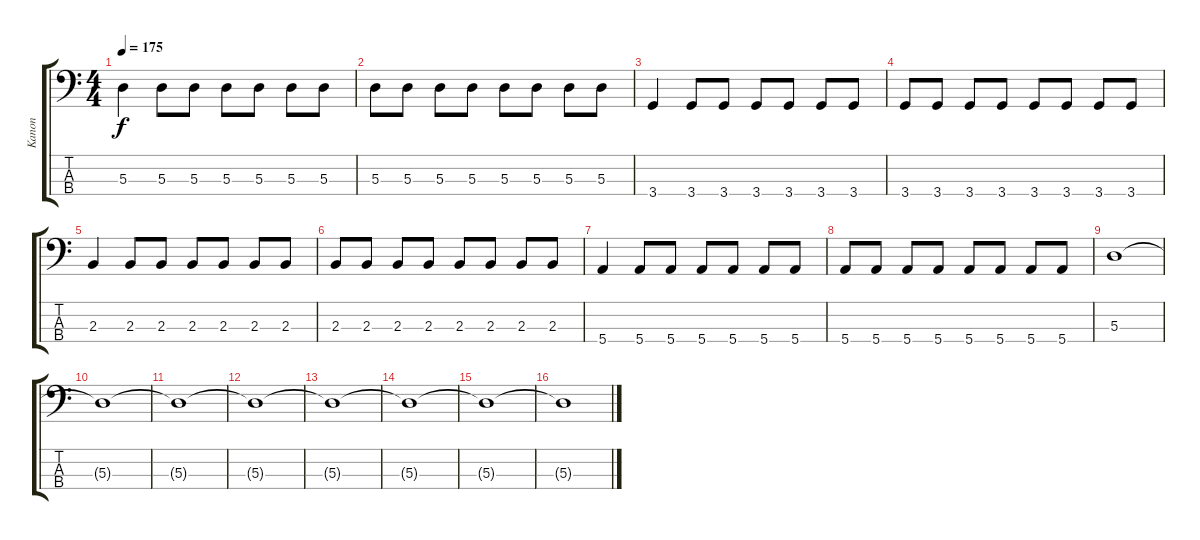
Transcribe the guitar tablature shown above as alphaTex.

\track ("Kanon" "Kanon") {instrument electricbassfinger}
\staff {score tabs}
\tuning (G2 D2 A1 E1) {hide}
\ts (4 4)
\tempo 175
\clef f4
\ks c
5.3.4{dy f} 5.3.8 5.3.8 5.3.8 5.3.8 5.3.8 5.3.8 |
5.3.8 5.3.8 5.3.8 5.3.8 5.3.8 5.3.8 5.3.8 5.3.8 |
3.4.4 3.4.8 3.4.8 3.4.8 3.4.8 3.4.8 3.4.8 |
3.4.8 3.4.8 3.4.8 3.4.8 3.4.8 3.4.8 3.4.8 3.4.8 |
2.3.4 2.3.8 2.3.8 2.3.8 2.3.8 2.3.8 2.3.8 |
2.3.8 2.3.8 2.3.8 2.3.8 2.3.8 2.3.8 2.3.8 2.3.8 |
5.4.4 5.4.8 5.4.8 5.4.8 5.4.8 5.4.8 5.4.8 |
5.4.8 5.4.8 5.4.8 5.4.8 5.4.8 5.4.8 5.4.8 5.4.8 |
5.3.1 |
5.3{t}.1 |
5.3{t}.1{volume 8} |
5.3{t}.1 |
5.3{t}.1 |
5.3{t}.1{volume 0} |
5.3{t}.1 |
5.3{t}.1
